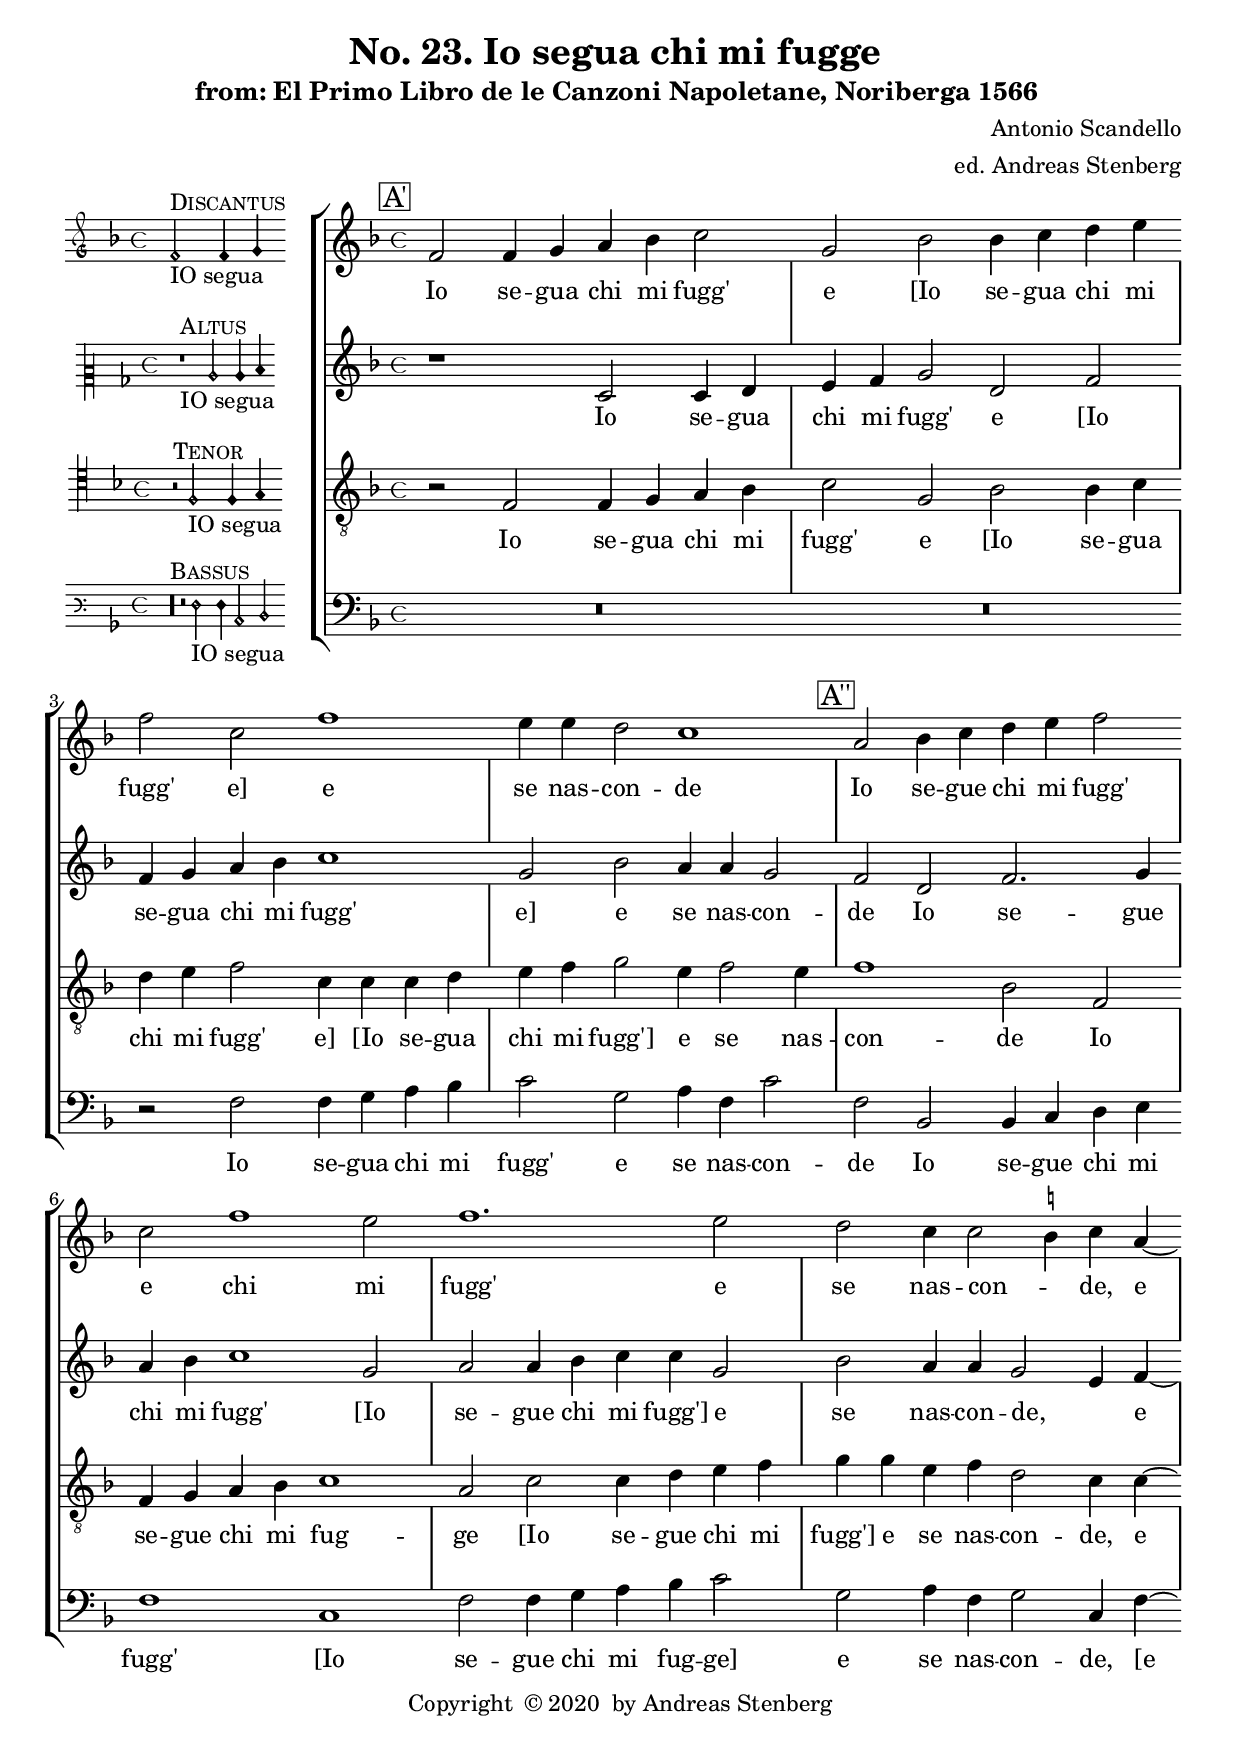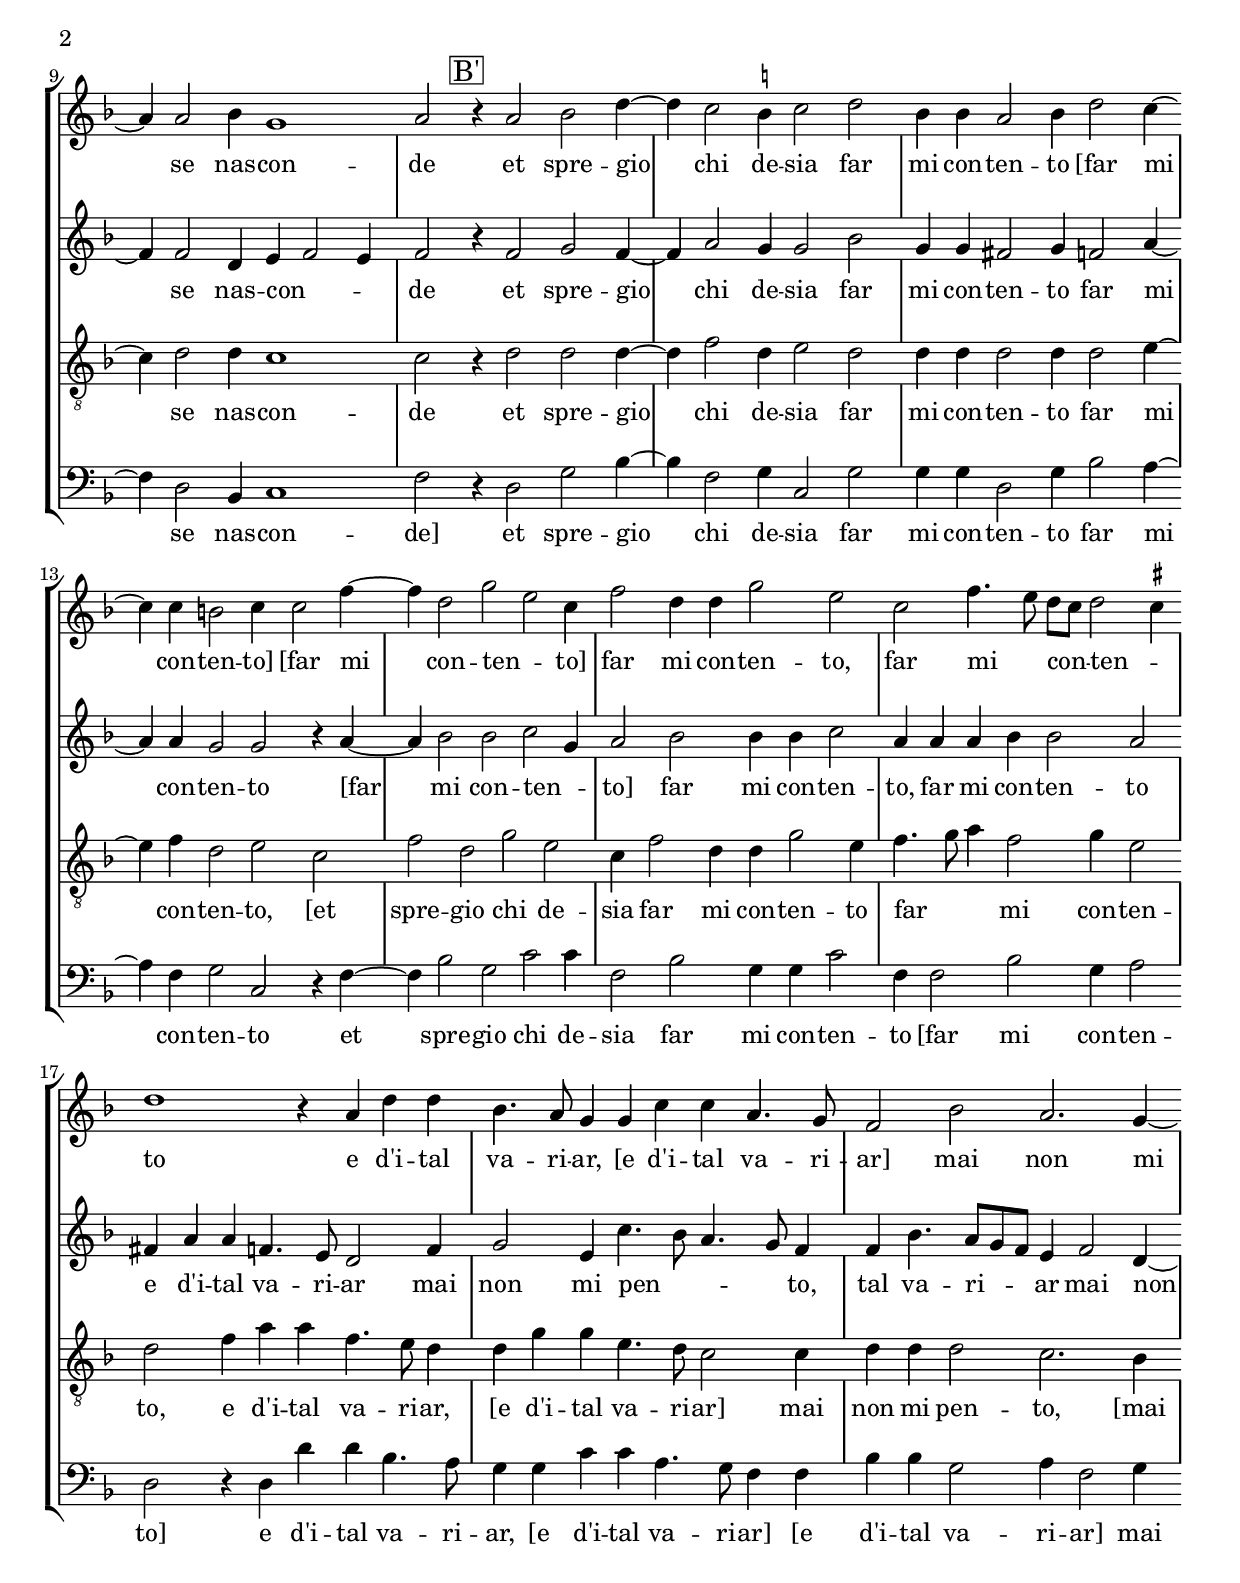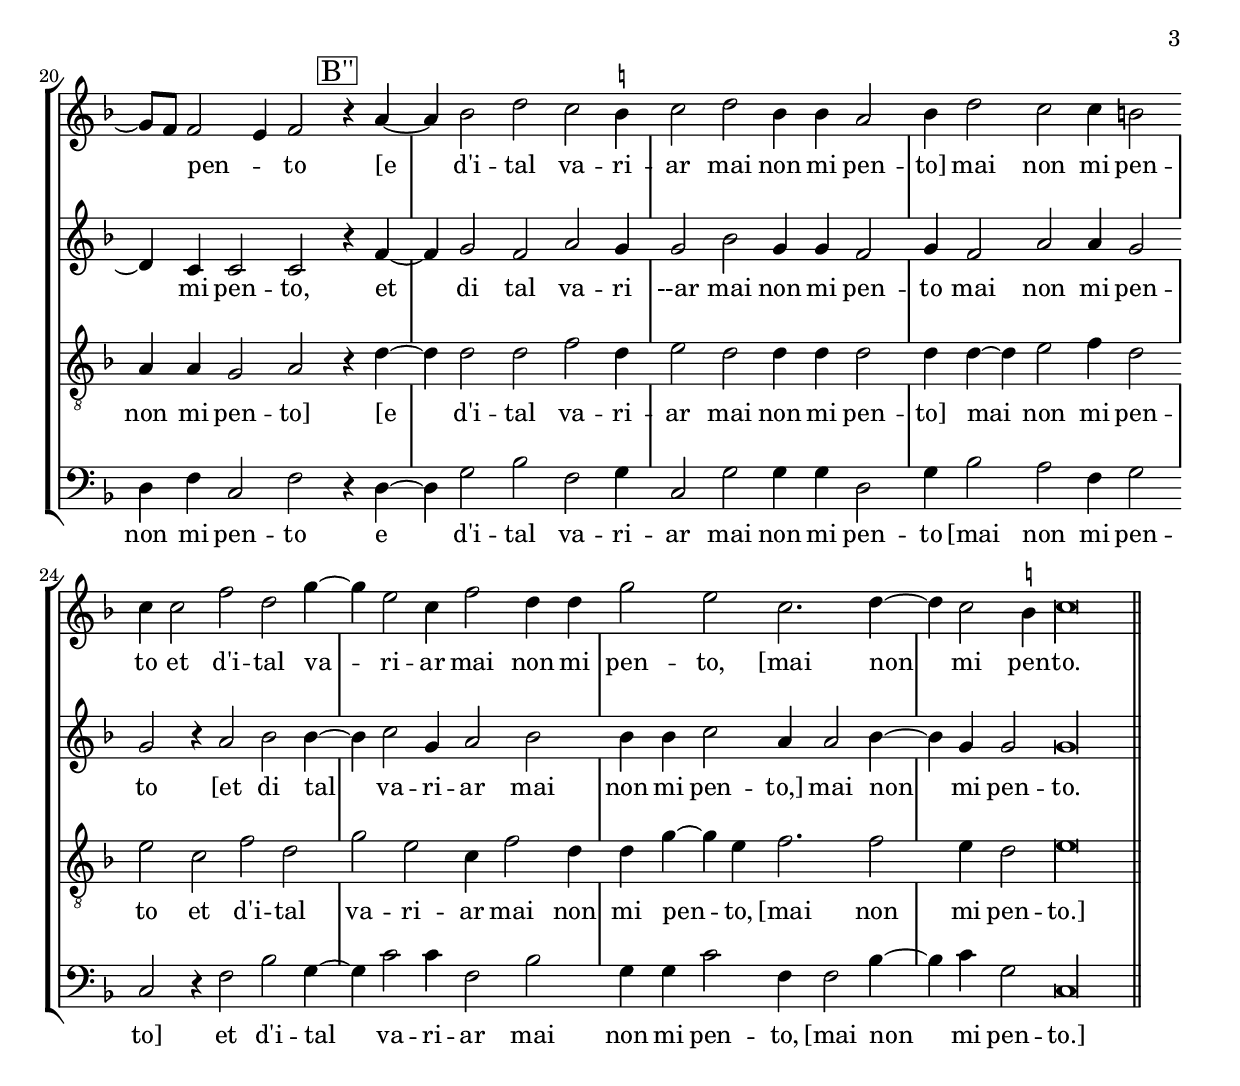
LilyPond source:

\version "2.18.0"
\include "deutsch.ly"
ficta = \once \set suggestAccidentals =##t
\header {
  title = \markup {
    \center-column {
      "No. 23. Io segua chi mi fugge "
      %      "Wann er zu nacht"
      %      \vspace #0.5
    }
  }
  subtitle = "from: El Primo Libro de le Canzoni Napoletane, Noriberga 1566 "
  composer = "Antonio Scandello"
  arranger = "ed. Andreas Stenberg"
  poet = ""
  meter =""
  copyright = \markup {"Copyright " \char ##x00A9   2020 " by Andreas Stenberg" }
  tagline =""
}
global = {
  \key f \major
}
%% PDF p.32
sopMusic = \relative c' {

  \set Score.tempoHideNote = ##t
  \tempo 2 = 86
  \override Staff.TimeSignature.style = #'mensural
  \time 4/4
  \set Timing.measureLength = #(ly:make-moment 4/2)
  \override Staff.BarLine.transparent = ##t
  \mark \markup { \box A' }
  f2 f4 g4 a4 b4 c2
  g2 b2 b4 c4 d4 e4
  f2 c2 f1
  e4 e4 d2 c1
  \mark \markup { \box A'' }
  a2 b4 c4 d4 e4 f2				%% end of first line in orig.
  c2 f1 e2
  f1. e2
  d2 c4 c2( \ficta h4) c4 a4~
  a4 a2 b4 g1
  a2 \mark \markup { \box B' } r4 a2 b2 d4~
  d4 c2 \ficta h4 c2 d2
  b4 b4 a2 b4 d2 c4~
  c4 c4 h2 c4 c2 f4~
  f4 d2 g2( e2) c4				%% end of second line.
  f2 d4 d4 g2 e2
  c2 f4.( e8) d8( c8) d2( \ficta cis4)
  d1 r4 a4 d4 d4
  b4. a8 g4 g4 c4 c4 a4. g8
  f2 b2 a2. g4~(
  g8 f8) f2( e4)				%% end of third line
  f2 \mark \markup { \box B'' } r4 a4~
  a4 b2 d2 c2 \ficta h4
  c2 d2 b4 b4 a2
  b4 d2 c2 c4 h2
  c4  c2 f2 d2 g4~
  g4 e2 c4 f2 d4 d4
  g2 e2 c2. d4~
  d4 c2 \ficta h4
  \cadenzaOn
  c\longa
  \revert Staff.BarLine.transparent
  \bar "||"
}
sopWords = \lyricmode {
  Io se -- gua chi mi fugg' e
  [Io se -- gua chi mi fugg' e]
  e se nas -- con -- de

  Io se  -- gue chi mi fugg'
  e chi mi fugg'
  e se nas -- con -- de,
  e se nas --  con -- de
  et spre -- gio chi de -- sia far mi  con -- ten -- to
  [far mi con -- ten -- to]
  [far mi con -- ten -- to]
  far mi con -- ten -- to,
  far mi con -- ten -- to
  e d'i -- tal va -- ri -- ar,
  [e d'i -- tal va -- ri -- ar]
  mai non mi pen -- to
  [e d'i -- tal va -- ri -- ar
  mai non mi pen -- to]
  mai non mi pen -- to
  et d'i -- tal va -- ri -- ar
  mai non mi pen -- to,
  [mai non mi pen -- to.
}
%% PDF p.70
altoMusic = \relative c' {
  \override Staff.BarLine.transparent = ##t
  \override Staff.TimeSignature.style = #'mensural
  r1 c2 c4 d4
  e4 f4 g2 d2 f2
  f4 g4 a4 b4 c1
  g2 b2 a4 a4 g2
  f2 d2 f2. g4
  a4 b4 c1 g2
  a2 a4 b4 				%% end of first line in orig.
  c4 c4 g2
  b2 a4 a4 g2( e4) f4~
  f4 f2 d4 e4( f2 e4)
  f2 r4 f2 g2 f4~
  f4 a2 g4 g2 b2
  g4 g4 fis2 g4 f2 a4~
  a4 a4 g2 g2 r4 a4~
  a4 b2 b2 c2( g4)			%% end of second line.
  a2 b2 b4 b4 c2
  a4 a4 a4 b4 b2 a2
  fis4  a4 a4 f4. e8 d2 f4
  g2 e4 c'4.( b8 a4. g8) f4
  f4 b4. a8( g8 f8) e4 f2 d4~
  d4 c4 c2				%% end of third line
  c2 r4 f4~
  f4 g2 f2 a2 g4
  g2 b2 g4 g4 f2
  g4 f2 a2 a4 g2
  g2 r4 a2 b2 b4~
  b4 c2 g4 a2 b2
  b4 b4 c2 a4 a2 b4~
  b4 g4 g2
  g\longa
  \revert Staff.BarLine.transparent
}
altoWords = \lyricmode {
  Io se -- gua chi mi fugg' e
  [Io se -- gua chi mi fugg' e]
  e se nas -- con -- de

  Io se  -- gue chi mi fugg'
  [Io se -- gue chi mi fugg']
  e se nas -- con -- de,
  e se nas --  con -- de
  et spre -- gio chi de -- sia far mi  con -- ten -- to
  far mi con -- ten -- to
  [far mi con -- ten -- to]
  far mi con -- ten -- to,
  far mi con -- ten -- to
  e d'i -- tal va -- ri -- ar
  mai non mi pen -- to,
  tal va -- ri -- ar
  mai non mi pen -- to,
  et di tal va -- ri --ar mai non mi pen -- to
  mai non mi pen -- to
  [et di tal va -- ri -- ar
  mai non mi pen -- to,]
  mai non mi pen -- to.
}

%% PDF p. 108
tenorMusic = \relative c' {
  \clef "G_8"
  \override Staff.BarLine.transparent = ##t
  \override Staff.TimeSignature.style = #'mensural
  r2 f,2 f4 g4 a4 b4
  c2 g2 b2 b4 c4
  d4 e4 f2 c4 c4 c4 d4
  e4 f4 g2 e4 f2 e4
  f1 b,2 f2
  f4 g4 a4 b4 					%5 end of first  line in orig.
  c1 a2 c2
  c4 d4 e4 f4
  g4 g4 e4 f4 d2 c4 c4~
  c4 d2 d4 c1
  c2 r4 d2 d2 d4~
  d4 f2 d4 e2 d2
  d4 d4 d2 d4 d2 e4~
  e4 f4 d2 e2 c2				%% end of second line.
  f2 d2 g2 e2
  c4 f2 d4 d4 g2 e4
  f4.( g8 a4) f2 g4 e2
  d2 f4 a4 a4 f4. e8
  d4 d4 g4 g4 e4. d8 c2
  c4 d4 d4 d2 c2. b4
  a4 a4 g2					%% end of third line.
  a2 r4  d4~
  d4 d2 d2 f2 d4
  e2
  d2 d4 d4 d2 d4 d4~
  d4 e2 f4 d2 e2
  c2 f2 d2 g2
  e2 c4 f2 d4 d4 g4~
  g4 e4 f2. f2 e4
  d2 e\longa
  \revert Staff.BarLine.transparent
}
tenorWords = \lyricmode {
  Io se -- gua chi mi fugg' e
  [Io se -- gua chi mi fugg' e]
  [Io se -- gua chi mi fugg']
  e se nas -- con -- de

  Io se  -- gue chi mi fug -- ge
  [Io se  -- gue chi mi fugg']
  e se nas -- con -- de,
  e se nas --  con -- de
  et spre -- gio chi de -- sia far mi  con -- ten -- to
  far mi con -- ten -- to,
  [et spre -- gio chi de -- sia far mi  con -- ten -- to
  far mi con -- ten -- to,
  e d'i -- tal va -- ri -- ar,
  [e d'i -- tal va -- ri -- ar]
  mai non mi pen -- to,
  [mai non mi pen -- to]
  [e d'i -- tal va -- ri -- ar
  mai non mi pen -- to]
  mai non mi pen -- to
  et d'i -- tal va -- ri -- ar
  mai non mi pen -- to,
  [mai non mi pen -- to.]
}
%% PDF p. 146

bassMusic = \relative c {
  \override Staff.BarLine.transparent = ##t
  \override Staff.TimeSignature.style = #'mensural
  R\breve*2
  r2 f2 f4 g4 a4 b4
  c2 g2 a4 f4 c'2
  f,2 b,2 b4 c4 d4 e4
  f1 c1
  f2 f4 g4 a4 b4 c2				%% end of first line in orig.
  g2 a4 f4 g2 c,4 f4~
  f4 d2  b4 c1
  f2 r4 d2 g2 b4~
  b4 f2 g4 c,2 g'2
  g4 g4 d2 g4 b2 a4~
  a4 f4 g2 c,2 r4 f4~
  f4 b2 g2 c2 c4
  f,2 b2					%% end of second line.
  g4 g4 c2
  f,4 f2 b2 g4 a2
  d,2 r4 d4 d'4 d4 b4. a8
  g4 g4 c4 c4 a4.  g8 f4 f4
  b4 b4 g2 a4 f2 g4
  d4 f4 c2 f2 r4 d4~
  d4 g2 b2 f2 g4				%% end of third line.
  c,2 g'2 g4 g4 d2
  g4 b2 a2 f4 g2
  c,2 r4 f2 b2 g4~
  g4 c2 c4 f,2 b2
  g4 g4 c2 f,4 f2 b4~
  b4 c4 g2 c,\longa
  \revert Staff.BarLine.transparent
}
bassWords = \lyricmode {
  Io se -- gua chi mi fugg' e
  se nas -- con -- de

  Io se  -- gue chi mi fugg'
  [Io se  -- gue chi mi fug -- ge]
  e se nas -- con -- de,
  [e se nas --  con -- de]
  et spre -- gio chi de -- sia
  far mi  con -- ten -- to
  far mi  con -- ten -- to
  et spre -- gio chi de -- sia far mi  con -- ten -- to
  [far mi con -- ten -- to]
  e d'i -- tal va -- ri -- ar,
  [e d'i -- tal va -- ri -- ar]
  [e d'i -- tal va -- ri -- ar]
  mai non mi pen -- to
  e d'i -- tal va -- ri -- ar
  mai non mi pen -- to
  [mai non mi pen -- to]
  et d'i -- tal va -- ri -- ar
  mai non mi pen -- to,
  [mai non mi pen -- to.]
}
incipitDiscantus = \markup {
  \score {
    {
      %      \set Staff.instrumentName = #"Tenor "
      \override NoteHead.style = #'neomensural
      \override Rest.style = #'neomensural
      \override Staff.TimeSignature.style = #'mensural
      \cadenzaOn
      \clef "petrucci-g"
      \key f \major
      \time 4/4
      f'2^\markup { \smallCaps"Discantus"}
      _"IO segua"
      f'4 g'4
    }
    \layout {
      \context {
        \Voice
        \remove "Ligature_bracket_engraver"
        \consists "Mensural_ligature_engraver"
      }
      line-width = 4.5\cm
    }
  }
}


incipitAltus = \markup {
  \score {
    {
      %      \set Staff.instrumentName = #"Tenor "
      \override NoteHead.style = #'neomensural
      \override Rest.style = #'neomensural
      \override Staff.TimeSignature.style = #'mensural
      \cadenzaOn
      \clef "petrucci-c2"
      \key f \major
      \time 4/4
      r1^\markup \smallCaps"Altus"
      _"IO segua"
      c'2 c'4 d'4
    }
    \layout {
      \context {
        \Voice
        \remove "Ligature_bracket_engraver"
        \consists "Mensural_ligature_engraver"
      }
      line-width = 4.5\cm
    }
  }
}


incipitTenor = \markup {
  \score {
    {
      %      \set Staff.instrumentName = #"Tenor "
      \override NoteHead.style = #'neomensural
      \override Rest.style = #'neomensural
      \override Staff.TimeSignature.style = #'mensural
      \cadenzaOn
      \clef "petrucci-c4"
      \key f \major
      \time 4/4
      r2^\markup \smallCaps"Tenor"
      f2_"IO segua"
      f4 g4
    }
    \layout {
      \context {
        \Voice
        \remove "Ligature_bracket_engraver"
        \consists "Mensural_ligature_engraver"
      }
      line-width = 5.0\cm
    }
  }
}
#(append! supported-clefs '(("mensural-f3" . ("clefs.mensural.f" 0 0))))

incipitBassus = \markup {
  \score {
    {
      %      \set Staff.instrumentName = #"Tenor "
      \override NoteHead.style = #'neomensural
      \override Rest.style = #'neomensural
      \override Staff.TimeSignature.style = #'mensural
      \cadenzaOn
      \clef "mensural-f3"
      \key f \major
      \time 4/4
      r\longa^\markup \smallCaps"Bassus"
      r2 f2 _"IO segua"
      f4 c2 d2

    }
    \layout {
      \context {
        \Voice
        \remove "Ligature_bracket_engraver"
        \consists "Mensural_ligature_engraver"
      }
      line-width = 4.5\cm
    }
  }
}


\score {
  <<
    \new StaffGroup \with {
      \override VerticalAxisGroup.staff-staff-spacing = #'((basic-distance . 12))
    } <<
      \new Staff = treble <<
        \set Staff.instrumentName = \incipitDiscantus
        \new Voice = "sopranos" {
          \set  Staff.midiInstrument ="choir aahs"
          %	\voiceOne
          << \global \sopMusic >>
        }
      >>
      \new Lyrics = sopranos { s1 }

      \new Staff = "medius" <<
        \set Staff.instrumentName = \incipitAltus

        \new Voice = "altos" {
          %	\voiceTwo
          \set  Staff.midiInstrument ="choir aahs"
          << \global \altoMusic >>
        }
      >>

      \new Lyrics = "altos" { s1 }
      \new Staff = tenors <<
        \set Staff.instrumentName = \incipitTenor

        \clef "treble"
        \new Voice = "tenors" {
          \set  Staff.midiInstrument ="choir aahs"
          %	\voiceOne
          << \global \tenorMusic >>
        }
      >>
      \new Lyrics = "tenors" { s1 }

      \new Staff ="basses" {
        \set Staff.instrumentName = \incipitBassus

        \new Voice = "basses" {
          \set  Staff.midiInstrument ="choir aahs"
          \clef "bass"
          %	\voiceTwo
          << \global \bassMusic >>
        }
      }
    >>
    \new Lyrics = basses { s1 }

    \context Lyrics = sopranos \lyricsto sopranos \sopWords
    \context Lyrics = altos \lyricsto altos \altoWords
    \context Lyrics = tenors \lyricsto tenors \tenorWords
    \context Lyrics = basses \lyricsto basses \bassWords
  >>
  \layout {
    \context {
      \Score
      % no bars in staves
      %      \override BarLine.transparent = ##t

    }
    % the next three instructions keep the lyrics between the bar lines
    \context {
      \Lyrics
      \consists "Bar_engraver"
      \override BarLine.transparent = ##t
    }
    \context {
      \StaffGroup
      \consists "Separating_line_group_engraver"
    }
    \context {
      \Voice
      % no slurs
      \override Slur.transparent = ##t
      % Comment in the below "\remove" command to allow line
      % breaking also at those barlines where a note overlaps
      % into the next bar.  The command is commented out in this
      % short example score, but especially for large scores, you
      % will typically yield better line breaking and thus improve
      % overall spacing if you comment in the following command.
      %\remove "Forbid_line_break_engraver"
    }
    indent = 4.5\cm
  }

}
\score {
  <<
    \new StaffGroup <<
      \new Staff = treble <<
        \set Staff.instrumentName = \incipitDiscantus
        \new Voice = "sopranos" {
          \set  Staff.midiInstrument ="choir aahs"
          %	\voiceOne
          << \global \sopMusic >>
        }
      >>
      \new Lyrics = sopranos { s1 }

      \new Staff = "medius" <<
        \set Staff.instrumentName = \incipitAltus

        \new Voice = "altos" {
          %	\voiceTwo
          \set  Staff.midiInstrument ="choir aahs"
          << \global \altoMusic >>
        }
      >>

      \new Lyrics = "altos" { s1 }
      \new Staff = tenors <<
        \set Staff.instrumentName = \incipitTenor

        \clef "treble"
        \new Voice = "tenors" {
          \set  Staff.midiInstrument ="choir aahs"
          %	\voiceOne
          << \global \tenorMusic >>
        }
      >>
      \new Lyrics = "tenors" { s1 }

      \new Staff ="basses" {
        \set Staff.instrumentName = \incipitBassus

        \new Voice = "basses" {
          \set  Staff.midiInstrument ="choir aahs"
          \clef "G_8"
          %	\voiceTwo
          << \global \bassMusic >>
        }
      }
    >>
    \new Lyrics = basses { s1 }

    \context Lyrics = sopranos \lyricsto sopranos \sopWords
    \context Lyrics = altos \lyricsto altos \altoWords
    \context Lyrics = tenors \lyricsto tenors \tenorWords
    \context Lyrics = basses \lyricsto basses \bassWords
  >>
  \midi {}
}
\paper {
  ragged-bottom = ##t
  ragged-last-bottom = ##t
  ragged-last = ##t
}

%{
convert-ly.py (GNU LilyPond) 2.18.2  convert-ly.py: Processing `'...
Applying conversion: 2.15.7, 2.15.9, 2.15.10, 2.15.16, 2.15.17,
2.15.18, 2.15.19, 2.15.20, 2.15.25, 2.15.32, 2.15.39, 2.15.40,
2.15.42, 2.15.43, 2.16.0, 2.17.0, 2.17.4, 2.17.5, 2.17.6, 2.17.11,
2.17.14, 2.17.15, 2.17.18, 2.17.19, 2.17.20, 2.17.25, 2.17.27,
2.17.29, 2.17.97, 2.18.0
%}
